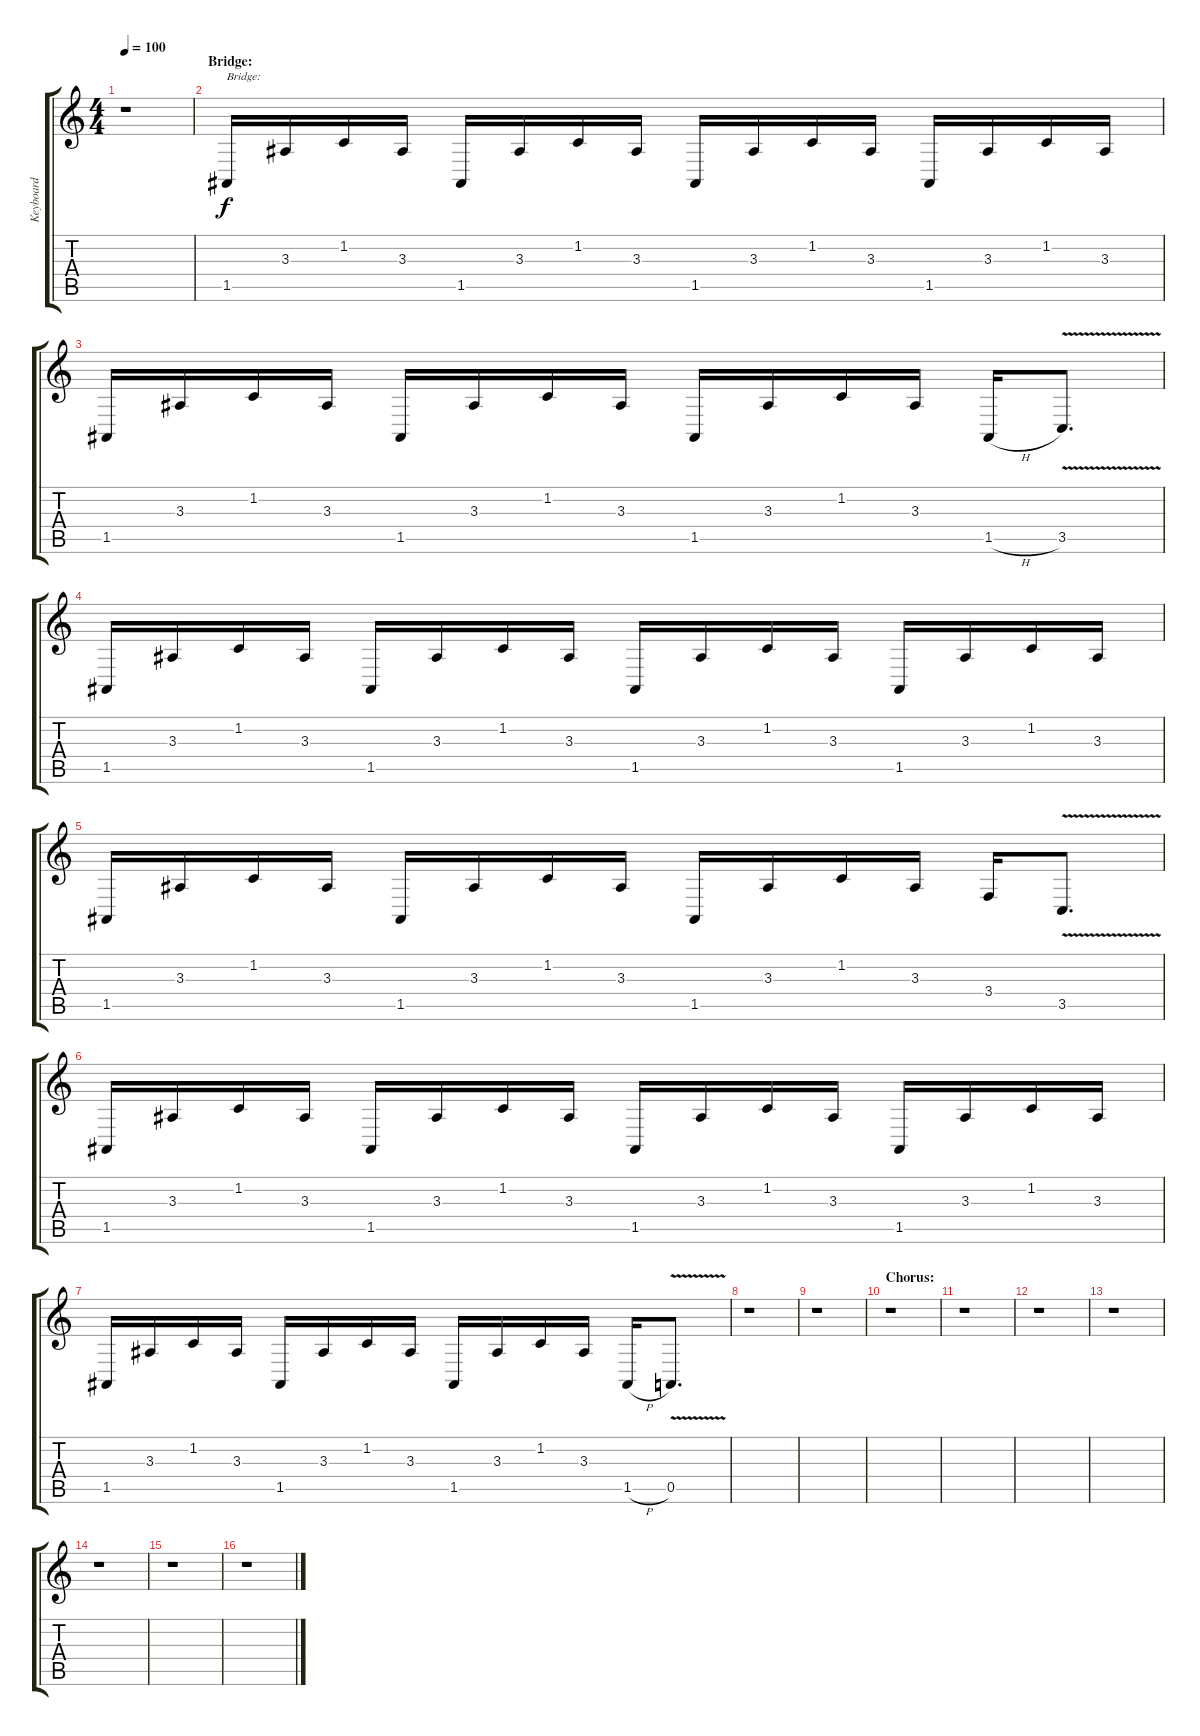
\track ("Keyboard" "Keyboard") {instrument tinklebell}
\staff {score tabs}
\tuning (E4 B3 G3 D3 A2 E2) {hide}
\ts (4 4)
\tempo 100
\clef g2
\ks c
r.1{dy f} |
\section ("" "Bridge:")
1.5.16{txt "Bridge:" instrument tinklebell} 3.3.16 1.2.16 3.3.16 1.5.16 3.3.16 1.2.16 3.3.16 1.5.16 3.3.16 1.2.16 3.3.16 1.5.16 3.3.16 1.2.16 3.3.16 |
1.5.16 3.3.16 1.2.16 3.3.16 1.5.16 3.3.16 1.2.16 3.3.16 1.5.16 3.3.16 1.2.16 3.3.16 1.5{h}.16 3.5{v}.8{d} |
1.5.16 3.3.16 1.2.16 3.3.16 1.5.16 3.3.16 1.2.16 3.3.16 1.5.16 3.3.16 1.2.16 3.3.16 1.5.16 3.3.16 1.2.16 3.3.16 |
1.5.16 3.3.16 1.2.16 3.3.16 1.5.16 3.3.16 1.2.16 3.3.16 1.5.16 3.3.16 1.2.16 3.3.16 3.4.16 3.5{v}.8{d} |
1.5.16 3.3.16 1.2.16 3.3.16 1.5.16 3.3.16 1.2.16 3.3.16 1.5.16 3.3.16 1.2.16 3.3.16 1.5.16 3.3.16 1.2.16 3.3.16 |
1.5.16 3.3.16 1.2.16 3.3.16 1.5.16 3.3.16 1.2.16 3.3.16 1.5.16 3.3.16 1.2.16 3.3.16 1.5{h}.16 0.5{v}.8{d} |
r.1 |
r.1 |
\section ("" "Chorus:")
r.1 |
r.1 |
r.1 |
r.1 |
r.1 |
r.1 |
r.1
